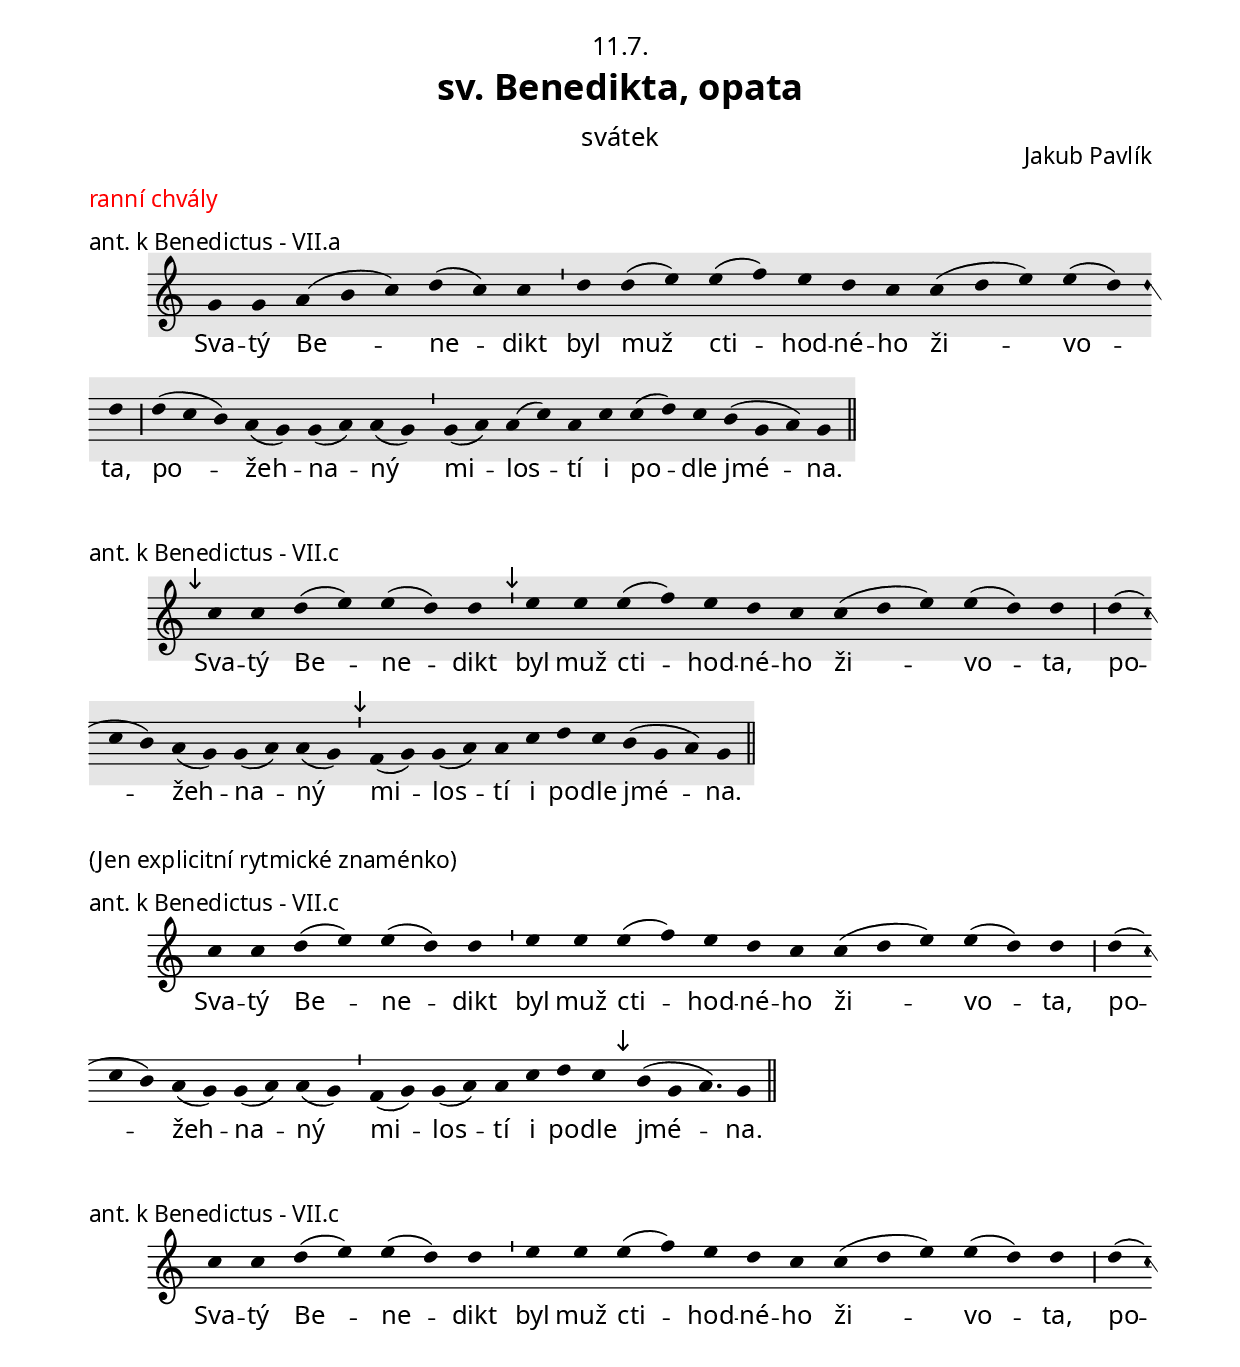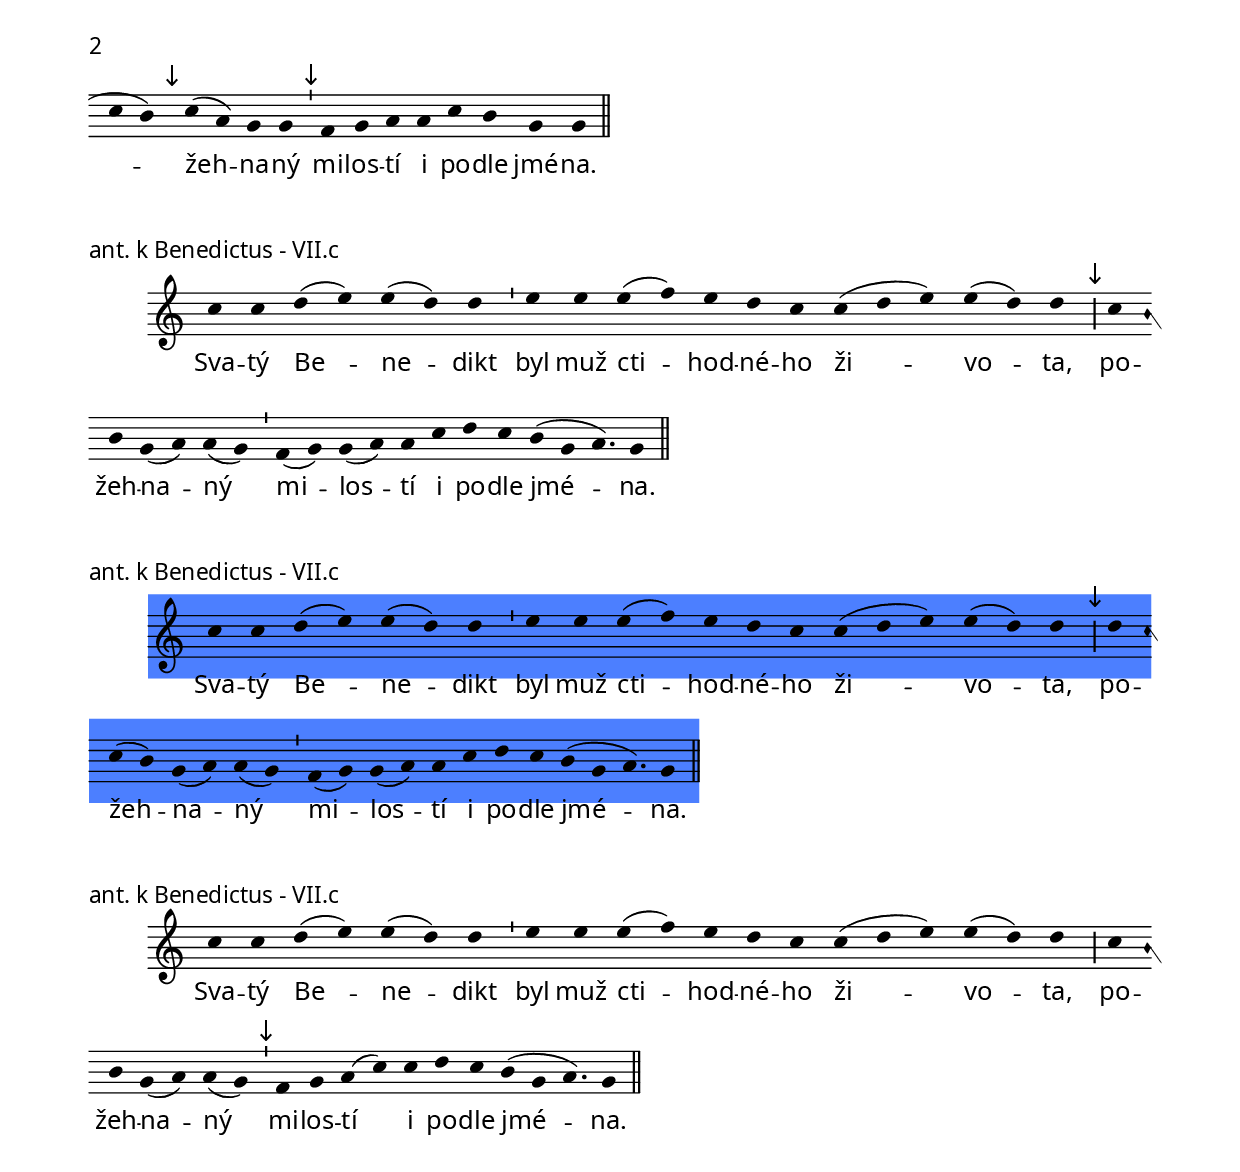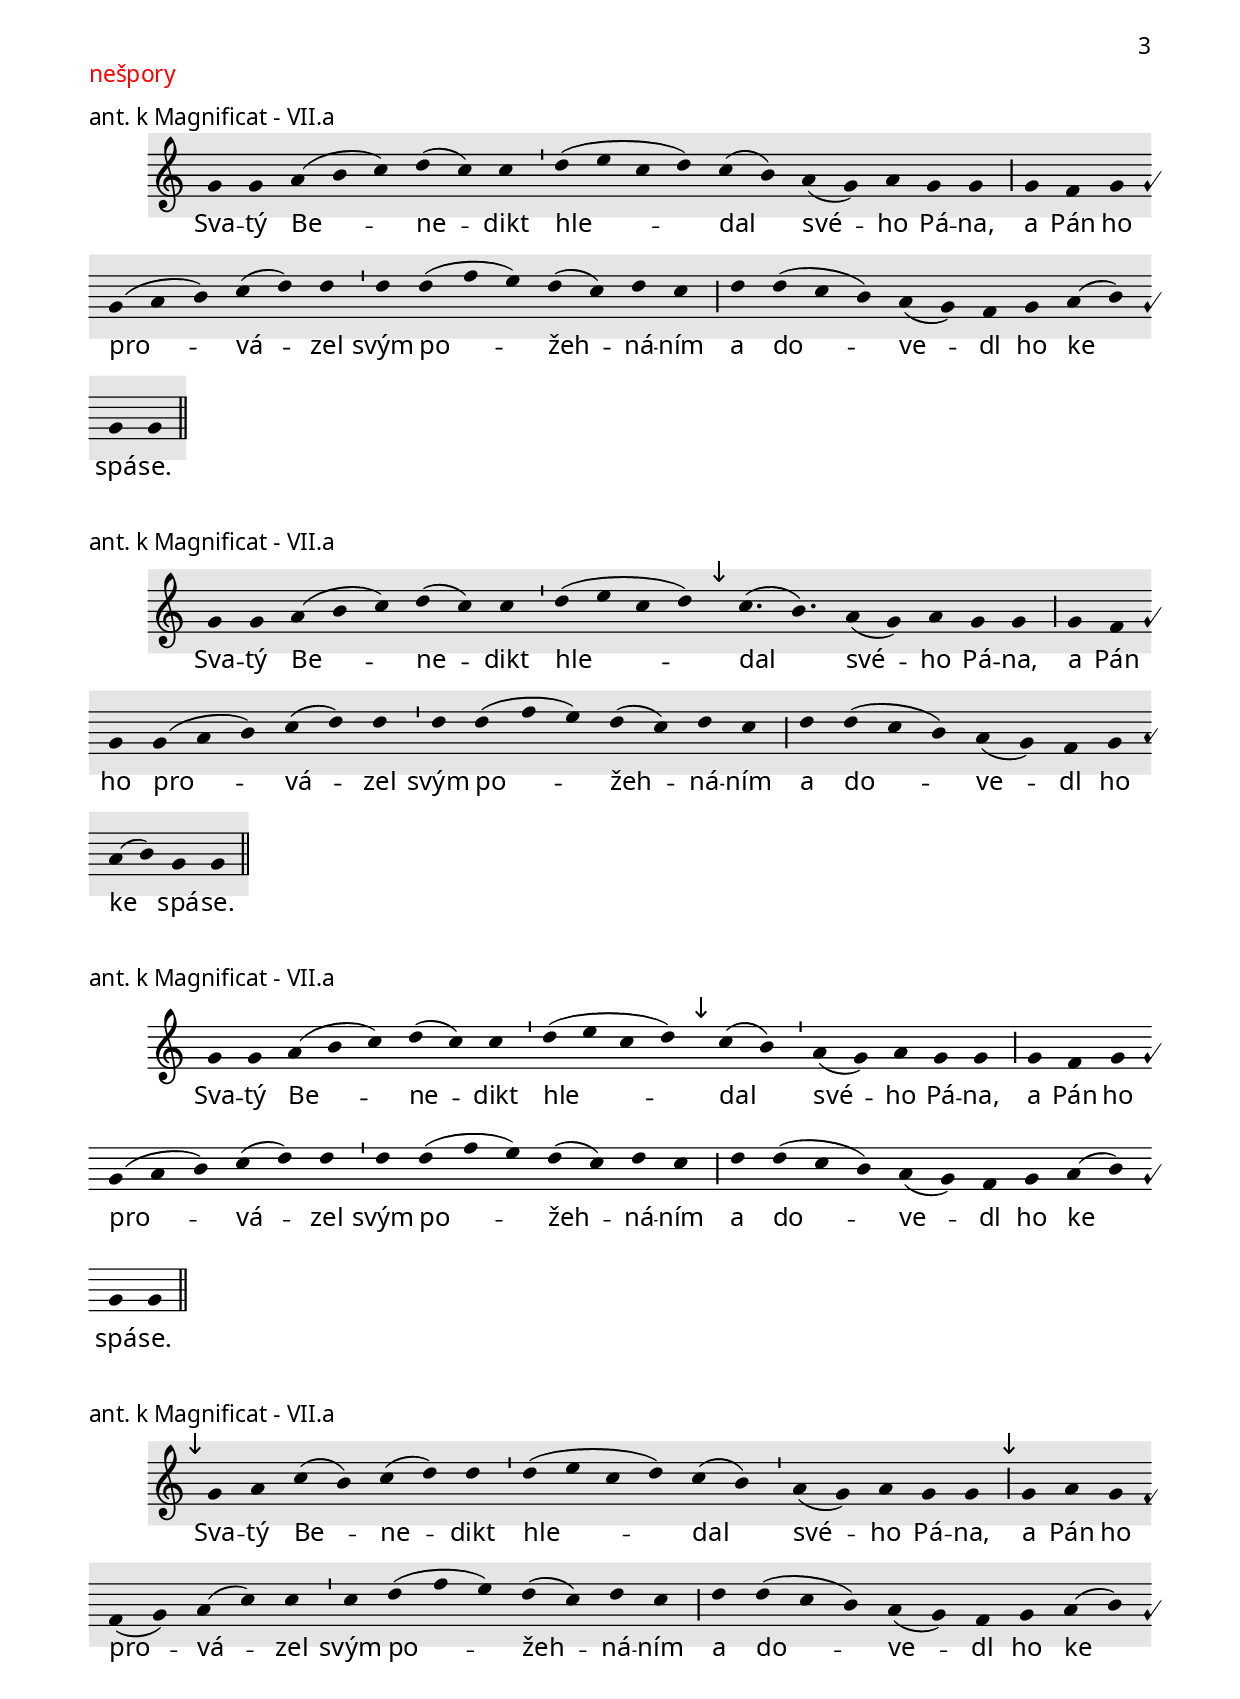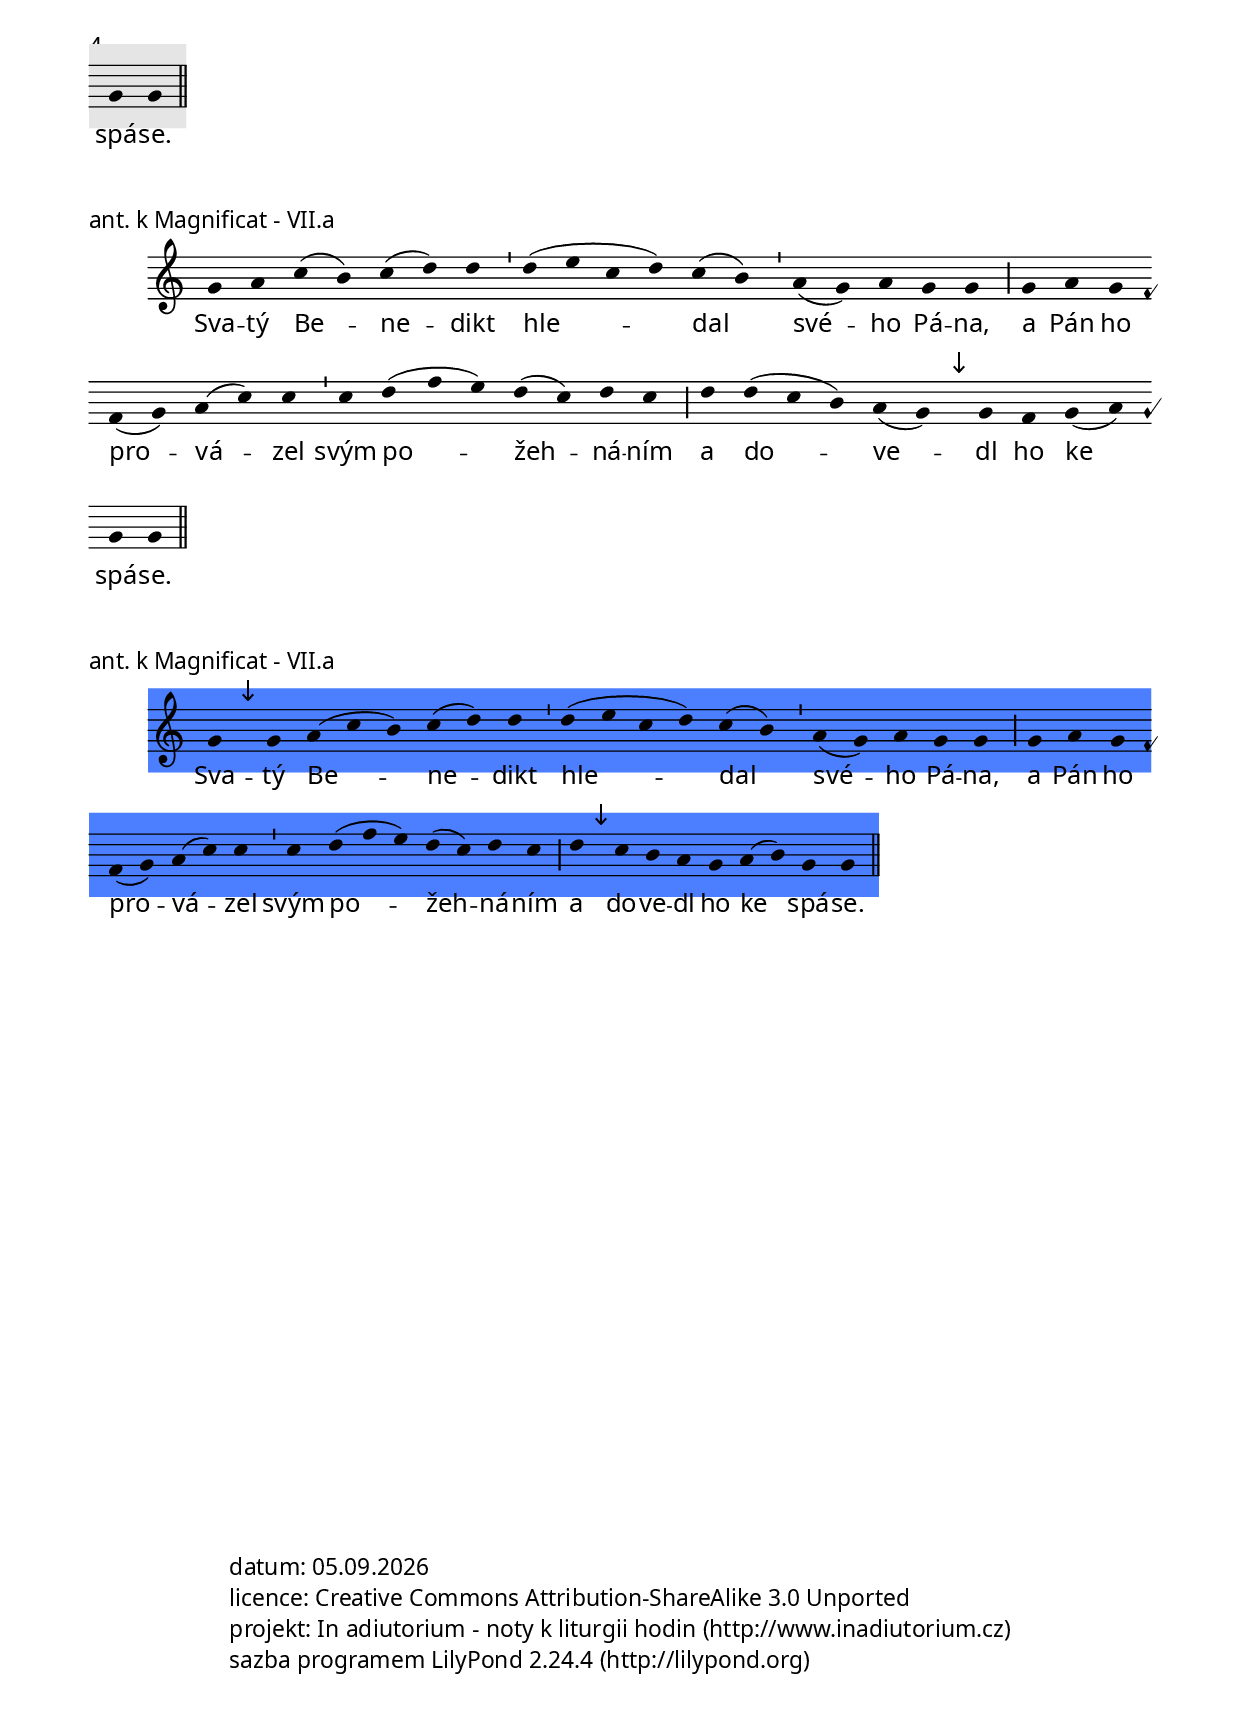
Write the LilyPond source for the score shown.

\version "2.15.37"

\include "../spolecne.ly"

\header {
  title = \markup\titleSvatek
            "sv. Benedikta, opata"
            svátek
            11.7.
  composer = "Jakub Pavlík"
}

\markup {\nadpisHodinka {"ranní chvály"}}

\score {
  \relative c'' {
    \zvyraznovacSedy
    \choralniRezim
    g4 g a( b c) d( c) c \barMin
    d d( e) e( f) e d c c( d e) e( d) d \barMaior
    d( c b) a( g) g( a) a( g) \barMin
    g( a) a( c) a c c( d) c b( g a) g \barFinalis
  }
  \addlyrics {
    Sva -- tý Be -- ne -- dikt
    byl muž cti -- hod -- né -- ho ži -- vo -- ta,
    po -- žeh -- na -- ný
    mi -- los -- tí i po -- dle jmé -- na.
  }
  \header {
    quid = "ant. k Benedictus"
    modus = "VII"
    differentia = "a"
    psalmus = ""
    id = ""
    piece = \markup {\sestavTitulekBezZalmu}
  }
}

\score {
  \relative c'' {
    \zvyraznovacSedy
    \choralniRezim
    \mark\sipka c4 c d( e) e( d) d \barMin
    \mark\sipka e e e( f) e d c c( d e) e( d) d \barMaior
    d( c b) a( g) g( a) a( g) \barMin
    \mark\sipka f( g) g( a) a c d c b( g a) g \barFinalis
  }
  \addlyrics {
    Sva -- tý Be -- ne -- dikt
    byl muž cti -- hod -- né -- ho ži -- vo -- ta,
    po -- žeh -- na -- ný
    mi -- los -- tí i po -- dle jmé -- na.
  }
  \header {
    quid = "ant. k Benedictus"
    modus = "VII"
    differentia = "c"
    psalmus = ""
    id = "aben"
    piece = \markup {\sestavTitulekBezZalmu}
  }
}

\markup{
  (Jen explicitní rytmické znaménko)
}
\score {
  \relative c'' {
    \choralniRezim
    c4 c d( e) e( d) d \barMin
    e e e( f) e d c c( d e) e( d) d \barMaior
    d( c b) a( g) g( a) a( g) \barMin
    f( g) g( a) a c d c \mark\sipka b( g a4.) g4 \barFinalis
  }
  \addlyrics {
    Sva -- tý Be -- ne -- dikt
    byl muž cti -- hod -- né -- ho ži -- vo -- ta,
    po -- žeh -- na -- ný
    mi -- los -- tí i po -- dle jmé -- na.
  }
  \header {
    quid = "ant. k Benedictus"
    modus = "VII"
    differentia = "c"
    psalmus = ""
    id = "aben"
    piece = \markup {\sestavTitulekBezZalmu}
  }
}

\score {
  \relative c'' {
    \choralniRezim
    c4 c d( e) e( d) d \barMin
    e e e( f) e d c c( d e) e( d) d \barMaior
    d( c b) \mark\sipka c( a) g g \barMin
    \mark\sipka f g a a c b g g \barFinalis
  }
  \addlyrics {
    Sva -- tý Be -- ne -- dikt
    byl muž cti -- hod -- né -- ho ži -- vo -- ta,
    po -- žeh -- na -- ný
    mi -- los -- tí i po -- dle jmé -- na.
  }
  \header {
    quid = "ant. k Benedictus"
    modus = "VII"
    differentia = "c"
    psalmus = ""
    id = "aben"
    piece = \markup {\sestavTitulekBezZalmu}
  }
}

\score {
  \relative c'' {
    \choralniRezim
    c4 c d( e) e( d) d \barMin
    e e e( f) e d c c( d e) e( d) d \barMaior
    \mark\sipka c b g( a) a( g) \barMin
    f( g) g( a) a c d c b( g a4.) g4 \barFinalis
  }
  \addlyrics {
    Sva -- tý Be -- ne -- dikt
    byl muž cti -- hod -- né -- ho ži -- vo -- ta,
    po -- žeh -- na -- ný
    mi -- los -- tí i po -- dle jmé -- na.
  }
  \header {
    quid = "ant. k Benedictus"
    modus = "VII"
    differentia = "c"
    psalmus = ""
    id = "aben"
    piece = \markup {\sestavTitulekBezZalmu}
  }
}

\score {
  \relative c'' {
    \zvyraznovacModry
    \choralniRezim
    c4 c d( e) e( d) d \barMin
    e e e( f) e d c c( d e) e( d) d \barMaior
    \mark\sipka d c( b) g( a) a( g) \barMin
    f( g) g( a) a c d c b( g a4.) g4 \barFinalis
  }
  \addlyrics {
    Sva -- tý Be -- ne -- dikt
    byl muž cti -- hod -- né -- ho ži -- vo -- ta,
    po -- žeh -- na -- ný
    mi -- los -- tí i po -- dle jmé -- na.
  }
  \header {
    quid = "ant. k Benedictus"
    modus = "VII"
    differentia = "c"
    psalmus = ""
    id = "aben"
    piece = \markup {\sestavTitulekBezZalmu}
  }
}

\score {
  \relative c'' {
    \choralniRezim
    c4 c d( e) e( d) d \barMin
    e e e( f) e d c c( d e) e( d) d \barMaior
    c b g( a) a( g) \barMin
    \mark\sipka f g a( c) c d c b( g a4.) g4 \barFinalis
  }
  \addlyrics {
    Sva -- tý Be -- ne -- dikt
    byl muž cti -- hod -- né -- ho ži -- vo -- ta,
    po -- žeh -- na -- ný
    mi -- los -- tí i po -- dle jmé -- na.
  }
  \header {
    quid = "ant. k Benedictus"
    modus = "VII"
    differentia = "c"
    psalmus = ""
    id = "aben"
    piece = \markup {\sestavTitulekBezZalmu}
  }
}

\pageBreak

\markup {\nadpisHodinka {"nešpory"}}

\score {
  \relative c'' {
    \zvyraznovacSedy
    \choralniRezim
    g4 g a( b c) d( c) c \barMin
    d( e c d) c( b) a( g) a g g \barMaior
    g f g g( a b) c( d) d \barMin d d( f e) d( c) d c \barMaior
    d d( c b) a( g) f g a( b) g g \barFinalis
  }
  \addlyrics {
    Sva -- tý Be -- ne -- dikt
    hle -- dal své -- ho Pá -- na,
    a Pán ho pro -- vá -- zel svým po -- žeh -- ná -- ním
    a do -- ve -- dl ho ke spá -- se.
  }
  \header {
    quid = "ant. k Magnificat"
    modus = "VII"
    differentia = "a"
    psalmus = ""
    id = ""
    piece = \markup {\sestavTitulekBezZalmu}
  }
}

\score {
  \relative c'' {
    \zvyraznovacSedy
    \choralniRezim
    g4 g a( b c) d( c) c \barMin
    d( e c d) \mark\sipka c4.( b) a4( g) a g g \barMaior
    g f g g( a b) c( d) d \barMin d d( f e) d( c) d c \barMaior
    d d( c b) a( g) f g a( b) g g \barFinalis
  }
  \addlyrics {
    Sva -- tý Be -- ne -- dikt
    hle -- dal své -- ho Pá -- na,
    a Pán ho pro -- vá -- zel svým po -- žeh -- ná -- ním
    a do -- ve -- dl ho ke spá -- se.
  }
  \header {
    quid = "ant. k Magnificat"
    modus = "VII"
    differentia = "a"
    psalmus = ""
    id = ""
    piece = \markup {\sestavTitulekBezZalmu}
  }
}

\score {
  \relative c'' {
    \choralniRezim
    g4 g a( b c) d( c) c \barMin
    d( e c d) \mark\sipka c( b) \barMin a( g) a g g \barMaior
    g f g g( a b) c( d) d \barMin d d( f e) d( c) d c \barMaior
    d d( c b) a( g) f g a( b) g g \barFinalis
  }
  \addlyrics {
    Sva -- tý Be -- ne -- dikt
    hle -- dal své -- ho Pá -- na,
    a Pán ho pro -- vá -- zel svým po -- žeh -- ná -- ním
    a do -- ve -- dl ho ke spá -- se.
  }
  \header {
    quid = "ant. k Magnificat"
    modus = "VII"
    differentia = "a"
    psalmus = ""
    id = "amag"
    piece = \markup {\sestavTitulekBezZalmu}
  }
}

\score {
  \relative c'' {
    \zvyraznovacSedy
    \choralniRezim
    \mark\sipka g4 a c( b) c( d) d \barMin
    d( e c d) c( b) \barMin a( g) a g g \barMaior
    \mark\sipka g a g f( g) a( c) c \barMin c d( f e) d( c) d c \barMaior
    d d( c b) a( g) f g a( b) g g \barFinalis
  }
  \addlyrics {
    Sva -- tý Be -- ne -- dikt
    hle -- dal své -- ho Pá -- na,
    a Pán ho pro -- vá -- zel svým po -- žeh -- ná -- ním
    a do -- ve -- dl ho ke spá -- se.
  }
  \header {
    quid = "ant. k Magnificat"
    modus = "VII"
    differentia = "a"
    psalmus = ""
    id = "amag"
    piece = \markup {\sestavTitulekBezZalmu}
  }
}

\score {
  \relative c'' {
    \choralniRezim
    g4 a c( b) c( d) d \barMin
    d( e c d) c( b) \barMin a( g) a g g \barMaior
    g a g f( g) a( c) c \barMin c d( f e) d( c) d c \barMaior
    d d( c b) a( g) \mark\sipka g f g( a) g g \barFinalis
  }
  \addlyrics {
    Sva -- tý Be -- ne -- dikt
    hle -- dal své -- ho Pá -- na,
    a Pán ho pro -- vá -- zel svým po -- žeh -- ná -- ním
    a do -- ve -- dl ho ke spá -- se.
  }
  \header {
    quid = "ant. k Magnificat"
    modus = "VII"
    differentia = "a"
    psalmus = ""
    id = "amag"
    piece = \markup {\sestavTitulekBezZalmu}
  }
}

\score {
  \relative c'' {
    \zvyraznovacModry
    \choralniRezim
    g4 \mark\sipka g a( c b) c( d) d \barMin
    d( e c d) c( b) \barMin a( g) a g g \barMaior
    g a g f( g) a( c) c \barMin c d( f e) d( c) d c \barMaior
    d \mark\sipka c b a g a( b) g g \barFinalis
  }
  \addlyrics {
    Sva -- tý Be -- ne -- dikt
    hle -- dal své -- ho Pá -- na,
    a Pán ho pro -- vá -- zel svým po -- žeh -- ná -- ním
    a do -- ve -- dl ho ke spá -- se.
  }
  \header {
    quid = "ant. k Magnificat"
    modus = "VII"
    differentia = "a"
    psalmus = ""
    id = "amag"
    piece = \markup {\sestavTitulekBezZalmu}
  }
}